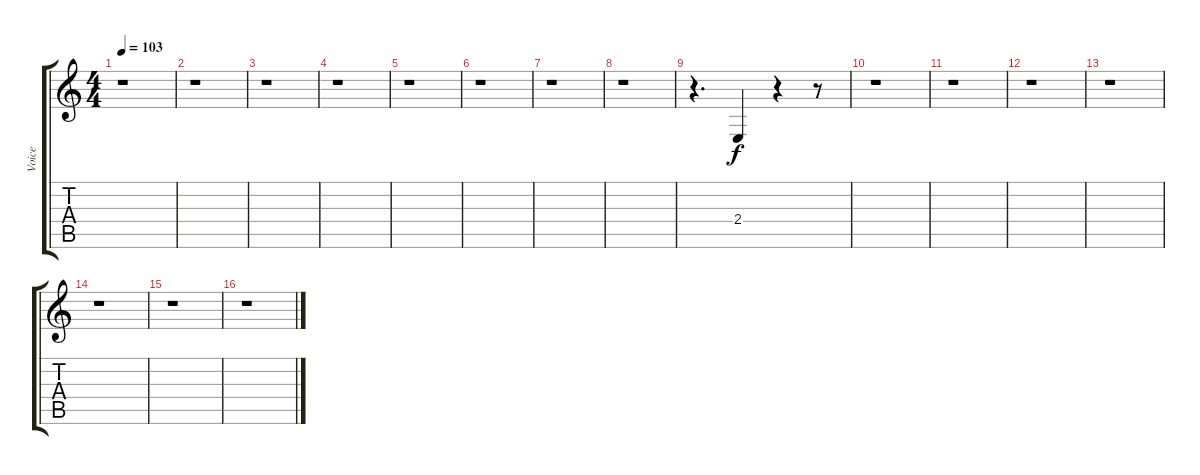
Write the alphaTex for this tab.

\track ("Voice" "Voice") {instrument bassoon}
\staff {score tabs}
\tuning (E4 B3 G3 D3 A2 E2) {hide}
\ts (4 4)
\tempo 103
\clef g2
\ks c
r.1{dy f} |
r.1 |
r.1 |
r.1 |
r.1 |
r.1 |
r.1 |
r.1 |
r.4{d} 2.4.4 r.4 r.8 |
r.1 |
r.1 |
r.1 |
r.1 |
r.1 |
r.1 |
r.1
